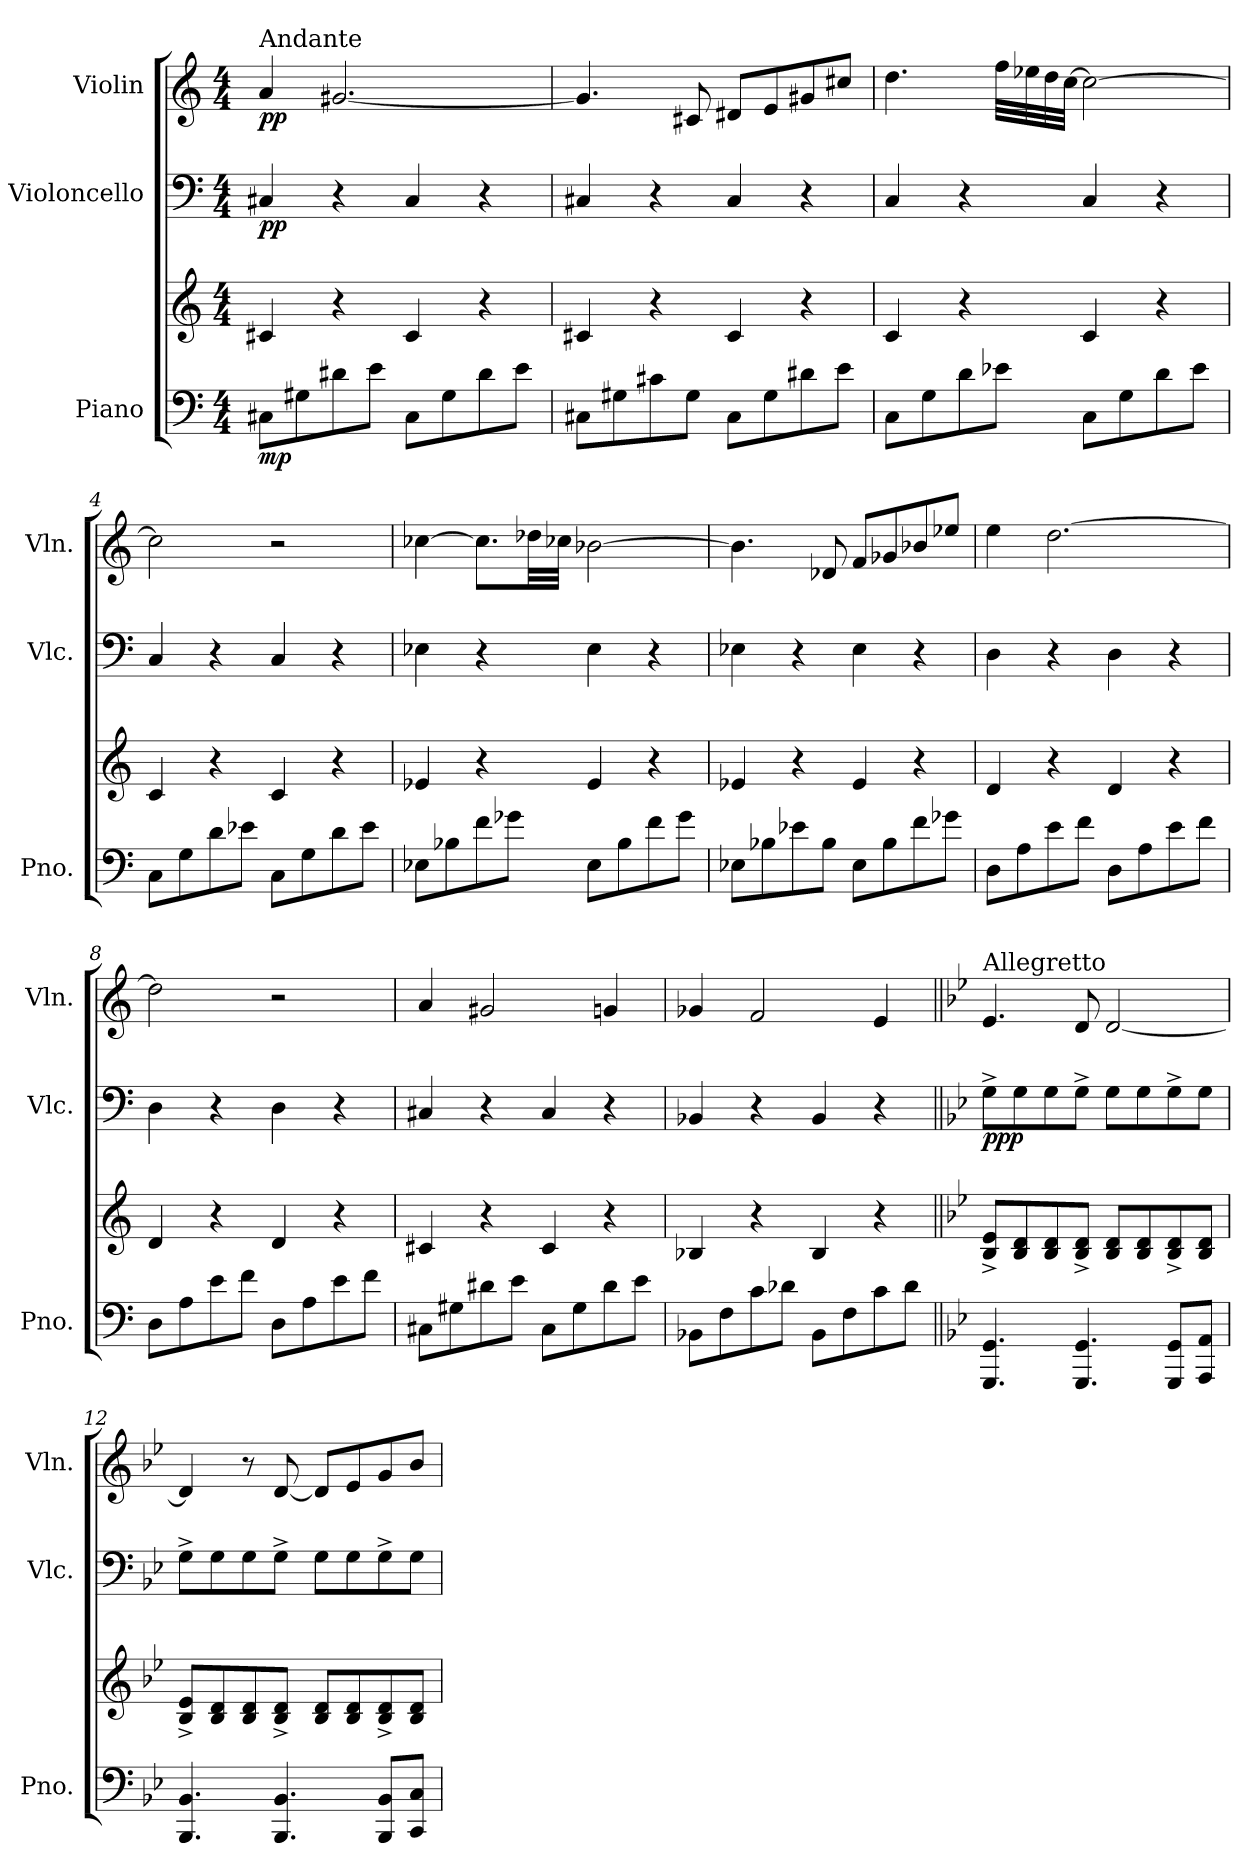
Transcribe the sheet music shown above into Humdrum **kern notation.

**kern	**kern	**dynam	**kern	**dynam	**kern	**dynam
*part3	*part3	*part3	*part2	*part2	*part1	*part1
*staff4	*staff3	*staff3/4	*staff2	*staff2	*staff1	*staff1
*I"Piano	*	*	*I"Violoncello	*	*I"Violin	*
*I'Pno.	*	*	*I'Vlc.	*	*I'Vln.	*
*clefF4	*clefG2	*	*clefF4	*	*clefG2	*
*k[]	*k[]	*	*k[]	*	*k[]	*
*C:	*C:	*	*C:	*	*C:	*
*M4/4	*M4/4	*	*M4/4	*	*M4/4	*
=1	=1	=1	=1	=1	=1	=1
!	!	!	!	!	!LO:TX:a:t=Andante	!
!	!	!LO:DY:b=2	!	!LO:DY:b	!	!LO:DY:b
8C#X\L	4c#X/	mp	4C#X/	pp	4a/	pp
8G#X\	.	.	.	.	.	.
8d#X\	4r	.	4r	.	[2.g#X/	.
8e\J	.	.	.	.	.	.
8C#\L	4c#/	.	4C#/	.	.	.
8G#\	.	.	.	.	.	.
8d#\	4r	.	4r	.	.	.
8e\J	.	.	.	.	.	.
=2	=2	=2	=2	=2	=2	=2
8C#X\L	4c#X/	.	4C#X/	.	4.g#/]	.
8G#X\	.	.	.	.	.	.
8c#X\	4r	.	4r	.	.	.
8G#\J	.	.	.	.	8c#X/	.
8C#\L	4c#/	.	4C#/	.	8d#X/L	.
8G#\	.	.	.	.	8e/	.
8d#X\	4r	.	4r	.	8g#X/	.
8e\J	.	.	.	.	8cc#X/J	.
=3	=3	=3	=3	=3	=3	=3
8C\L	4c/	.	4C/	.	4.dd\	.
8G\	.	.	.	.	.	.
8d\	4r	.	4r	.	.	.
8e-X\J	.	.	.	.	32ff\LLL	.
.	.	.	.	.	32ee-X\	.
.	.	.	.	.	32dd\	.
.	.	.	.	.	[32cc\JJJ	.
8C\L	4c/	.	4C/	.	2cc\_	.
8G\	.	.	.	.	.	.
8d\	4r	.	4r	.	.	.
8e-\J	.	.	.	.	.	.
!!LO:LB:g=z
=4	=4	=4	=4	=4	=4	=4
8C\L	4c/	.	4C/	.	2cc\]	.
8G\	.	.	.	.	.	.
8d\	4r	.	4r	.	.	.
8e-X\J	.	.	.	.	.	.
8C\L	4c/	.	4C/	.	2r	.
8G\	.	.	.	.	.	.
8d\	4r	.	4r	.	.	.
8e-\J	.	.	.	.	.	.
=5	=5	=5	=5	=5	=5	=5
8E-X\L	4e-X/	.	4E-X\	.	[4cc-X\	.
8B-X\	.	.	.	.	.	.
8f\	4r	.	4r	.	8.cc-\L]	.
8g-X\J	.	.	.	.	.	.
.	.	.	.	.	32dd-X\LL	.
.	.	.	.	.	32cc-X\JJJ	.
8E-\L	4e-/	.	4E-\	.	[2b-X\	.
8B-\	.	.	.	.	.	.
8f\	4r	.	4r	.	.	.
8g-\J	.	.	.	.	.	.
=6	=6	=6	=6	=6	=6	=6
8E-X\L	4e-X/	.	4E-X\	.	4.b-\]	.
8B-X\	.	.	.	.	.	.
8e-X\	4r	.	4r	.	.	.
8B-\J	.	.	.	.	8d-X/	.
8E-\L	4e-/	.	4E-\	.	8f/L	.
8B-\	.	.	.	.	8g-X/	.
8f\	4r	.	4r	.	8b-X/	.
8g-X\J	.	.	.	.	8ee-X/J	.
=7	=7	=7	=7	=7	=7	=7
8D\L	4d/	.	4D\	.	4ee\	.
8A\	.	.	.	.	.	.
8e\	4r	.	4r	.	[2.dd\	.
8f\J	.	.	.	.	.	.
8D\L	4d/	.	4D\	.	.	.
8A\	.	.	.	.	.	.
8e\	4r	.	4r	.	.	.
8f\J	.	.	.	.	.	.
!!LO:PB:g=z
=8	=8	=8	=8	=8	=8	=8
8D\L	4d/	.	4D\	.	2dd\]	.
8A\	.	.	.	.	.	.
8e\	4r	.	4r	.	.	.
8f\J	.	.	.	.	.	.
8D\L	4d/	.	4D\	.	2r	.
8A\	.	.	.	.	.	.
8e\	4r	.	4r	.	.	.
8f\J	.	.	.	.	.	.
=9	=9	=9	=9	=9	=9	=9
8C#X\L	4c#X/	.	4C#X/	.	4a/	.
8G#X\	.	.	.	.	.	.
8d#X\	4r	.	4r	.	2g#X/	.
8e\J	.	.	.	.	.	.
8C#\L	4c#/	.	4C#/	.	.	.
8G#\	.	.	.	.	.	.
8d#\	4r	.	4r	.	4gn/	.
8e\J	.	.	.	.	.	.
=10	=10	=10	=10	=10	=10	=10
8BB-X\L	4B-X/	.	4BB-X/	.	4g-X/	.
8F\	.	.	.	.	.	.
8c\	4r	.	4r	.	2f/	.
8d-X\J	.	.	.	.	.	.
8BB-\L	4B-/	.	4BB-/	.	.	.
8F\	.	.	.	.	.	.
8c\	4r	.	4r	.	4e/	.
8d-\J	.	.	.	.	.	.
=11||	=11||	=11||	=11||	=11||	=11||	=11||
*k[b-e-]	*k[b-e-]	*	*k[b-e-]	*	*k[b-e-]	*
*B-:	*B-:	*	*B-:	*	*B-:	*
!	!	!	!	!	!LO:TX:a:t=Allegretto	!
!	!	!LO:DY:b=2	!	!	!	!
!	!	!LO:DY:n=1:b	!	!LO:DY:b	!	!
4.GGG/ 4.GG/	8B-/^ 8e-/^L	mp ppp	8G^\L	ppp	4.e-/	.
.	8B-/ 8d/	.	8G\	.	.	.
.	8B-/ 8d/	.	8G\	.	.	.
4.GGG/ 4.GG/	8B-/^ 8d/^J	.	8G^\J	.	8d/	.
.	8B-/ 8d/L	.	8G\L	.	[2d/	.
.	8B-/ 8d/	.	8G\	.	.	.
8GGG/ 8GG/L	8B-/^ 8d/^	.	8G^\	.	.	.
8AAA/ 8AA/J	8B-/ 8d/J	.	8G\J	.	.	.
!!LO:LB:g=z
=12	=12	=12	=12	=12	=12	=12
4.BBB-/ 4.BB-/	8B-/^ 8e-/^L	.	8G^\L	.	4d/]	.
.	8B-/ 8d/	.	8G\	.	.	.
.	8B-/ 8d/	.	8G\	.	8r	.
4.BBB-/ 4.BB-/	8B-/^ 8d/^J	.	8G^\J	.	[8d/	.
.	8B-/ 8d/L	.	8G\L	.	8d/L]	.
.	8B-/ 8d/	.	8G\	.	8e-/	.
8BBB-/ 8BB-/L	8B-/^ 8d/^	.	8G^\	.	8g/	.
8CC/ 8C/J	8B-/ 8d/J	.	8G\J	.	8b-/J	.
=	=	=	=	=	=	=
*-	*-	*-	*-	*-	*-	*-
